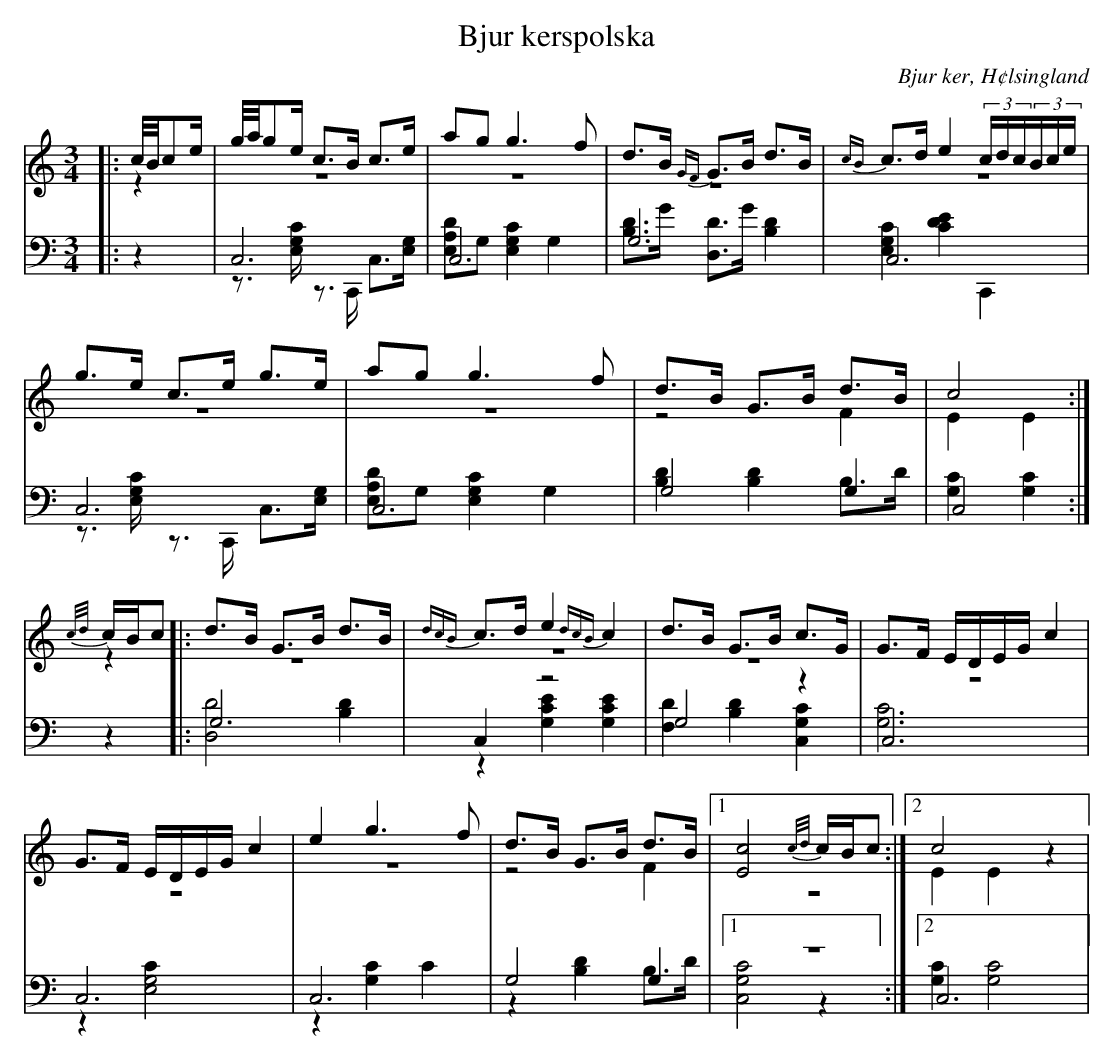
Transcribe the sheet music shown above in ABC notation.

X:1
T: Bjur kerspolska
O: Bjur ker, H¢lsingland
M: 3/4
L: 1/8
K: C
V:1
V:2 merge
V:3
V:4 merge
V:1
|:c//B//ce/|g//a//ge/ c>B c>e|ag g3 f|d>B {GF}G>B d>B|{cB}c>d e2 (3c/d/c/(3B/c/e/|
g>e c>e g>e|ag g3 f|d>B G>B d>B|c4:|
{c/d/}c/B/c |:d>B G>B d>B|{dcB}c>d e2 {dcB}c2|d>B G>B c>G|G>F E/D/E/G/ c2|
G>F E/D/E/G/ c2|e2 g3 f|d>B G>B d>B|1 [E4c4] {c/d/}c/B/c:|2 c4 z2|
V:2
|:z2|z6|z6|z6|z6|
z6|z6|z4 F2|E2 E2:|
z2|:z6|z6|z6|z6|
 z6|z6|z4 F2|1 z6:|2 E2 E2 z2|
V:3 clef=bass
|:z2|C,6|C,6|G,6|C,6|
C,6|C,6|G,4 G,2|C,4:|
z2|:G,6|C,2 z4|G,4 z2|C,6|
 C,6|C,6|G,4 G,2|1 z6:|2 C,6|
V:4 clef=bass
|:z2|z>[E,G,C] z>C,, C,>[E,G,]|[E,A,D]G, [E,2G,2C2] G,2|[B,D]>G [D,D]>G [B,2D2]|[E,2G,2C2] [D2E2C2] C,,2|
z>[E,G,C] z>C,, C,>[E,G,]|[E,A,D]G, [E,2G,2C2] G,2|[B,2D2] [B,2D2] B,>D|[G,2C2][G,2C2]:|
z2|:[D,4D4] [B,2D2]|z2 [G,2C2E2] [G,2C2E2]|[F,2D2][B,2D2] [C,2G,2C2]|[G,6C6]|
z2 [E,4G,4C2]|z2 [G,2C2] C2|z2 [B,2D2] B,>D|1 [C,4G,4C4] z2:|2 [G,2C2] [G,4C4]|
